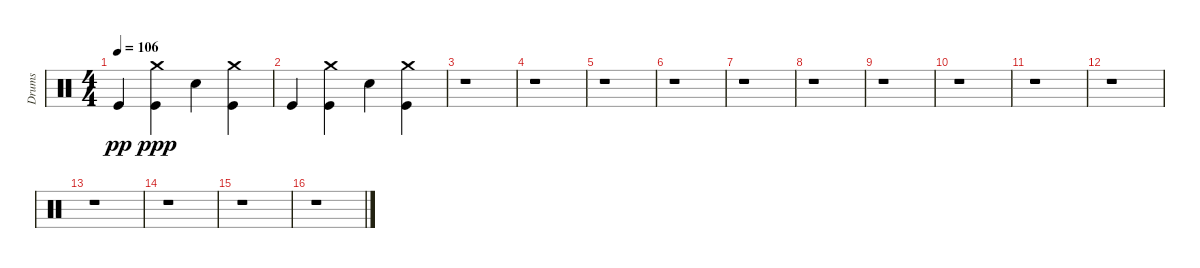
\track ("Drums" "Drums") {instrument percussion}
\staff {score}
\articulation defaults
\ts (4 4)
\tempo 106
\clef neutral
\ks c "Kick (hit)".4{dy pp}
("Kick (hit)" "Crash medium (hit)").4{dy ppp} "Electric Snare (hit)".4 ("Kick (hit)" "Crash medium (hit)").4 |
"Kick (hit)".4 ("Kick (hit)" "Crash medium (hit)").4 "Electric Snare (hit)".4 ("Kick (hit)" "Crash medium (hit)").4 |
r.1 |
r.1 |
r.1 |
r.1 |
r.1 |
r.1 |
r.1 |
r.1 |
r.1 |
r.1 |
r.1 |
r.1 |
r.1 |
r.1
